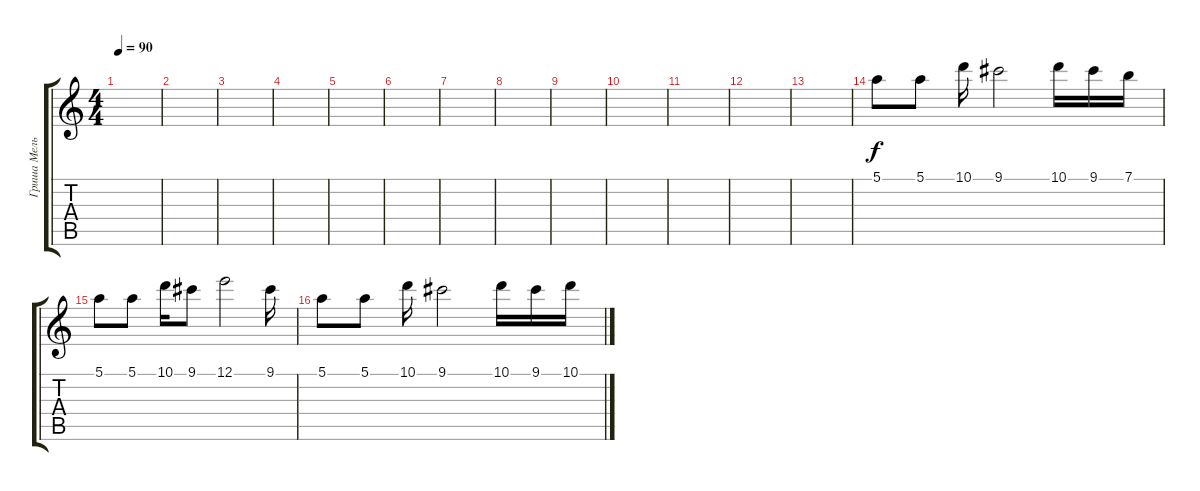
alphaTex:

\track ("Гриша Мельник" "Гриша Мель") {instrument distortionguitar}
\staff {score tabs}
\tuning (E4 B3 G3 D3 A2 E2) {hide}
\ts (4 4)
\tempo 90
\clef g2
\ks c
|
|
|
|
|
|
|
|
|
|
|
|
|
5.1.8 5.1.8 10.1.16 9.1.2 10.1.16 9.1.16 7.1.16 |
5.1.8 5.1.8 10.1.16 9.1.8 12.1.2 9.1.16 |
5.1.8 5.1.8 10.1.16 9.1.2 10.1.16 9.1.16 10.1.16
